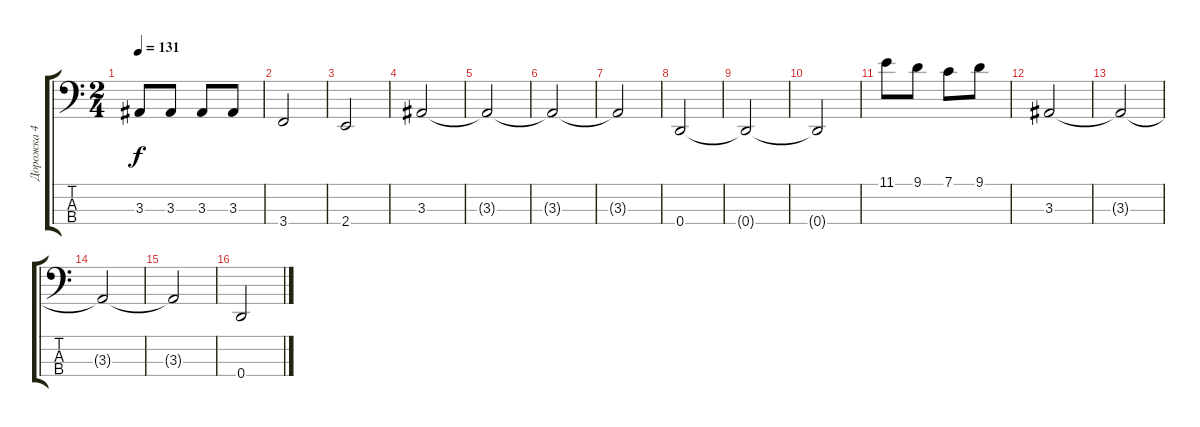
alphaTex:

\track ("Дорожка 4" "Дорожка 4") {instrument electricbassfinger}
\staff {score tabs}
\tuning (F2 C2 G1 D1) {hide}
\ts (2 4)
\tempo 131
\clef f4
\ks c
3.3{t}.8{dy f} 3.3.8 3.3.8 3.3.8 |
3.4.2 |
2.4.2 |
3.3.2 |
3.3{t}.2 |
3.3{t}.2 |
3.3{t}.2 |
0.4.2 |
0.4{t}.2 |
0.4{t}.2 |
11.1.8 9.1.8 7.1.8 9.1.8 |
3.3.2 |
3.3{t}.2 |
3.3{t}.2 |
3.3{t}.2 |
0.4.2
